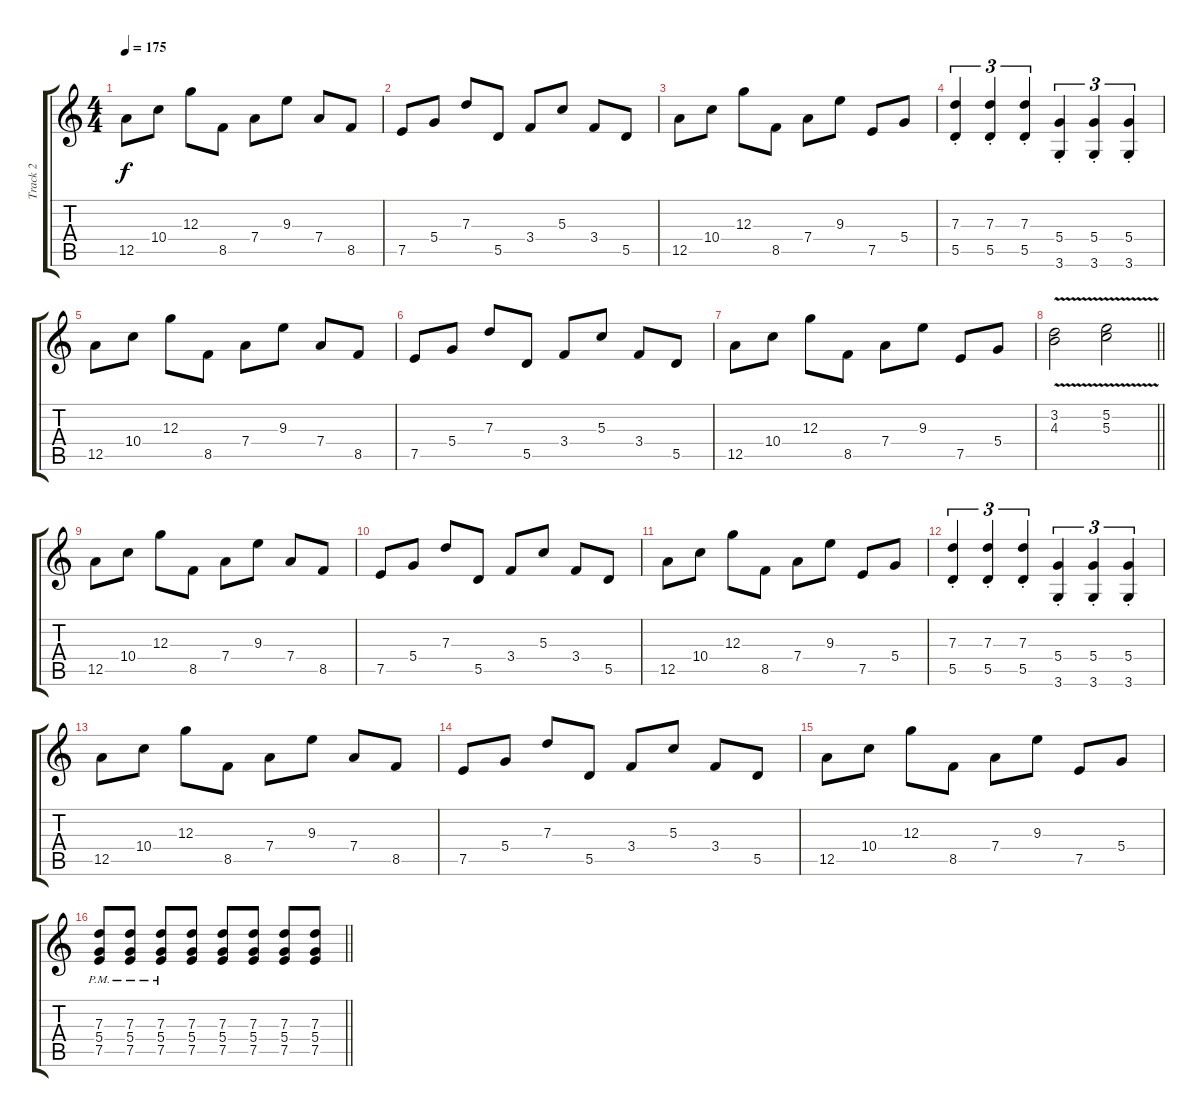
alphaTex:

\track ("Track 2" "Track 2") {instrument overdrivenguitar}
\staff {score tabs}
\tuning (E4 B3 G3 D3 A2 E2) {hide}
\ts (4 4)
\tempo 175
\clef g2
\ks c
12.5.8{dy f} 10.4.8 12.3.8 8.5.8 7.4.8 9.3.8 7.4.8 8.5.8 |
7.5.8 5.4.8 7.3.8 5.5.8 3.4.8 5.3.8 3.4.8 5.5.8 |
12.5.8 10.4.8 12.3.8 8.5.8 7.4.8 9.3.8 7.5.8 5.4.8 |
(7.3{st} 5.5{st}).4{tu (3 2)} (7.3{st} 5.5{st}).4{tu (3 2)} (7.3{st} 5.5{st}).4{tu (3 2)} (5.4{st} 3.6{st}).4{tu (3 2)} (5.4{st} 3.6{st}).4{tu (3 2)} (5.4{st} 3.6{st}).4{tu (3 2)} |
12.5.8 10.4.8 12.3.8 8.5.8 7.4.8 9.3.8 7.4.8 8.5.8 |
7.5.8 5.4.8 7.3.8 5.5.8 3.4.8 5.3.8 3.4.8 5.5.8 |
12.5.8 10.4.8 12.3.8 8.5.8 7.4.8 9.3.8 7.5.8 5.4.8 |
\barLineRight lightlight
(3.2{v} 4.3{v}).2 (5.2{v} 5.3{v}).2 |
12.5.8 10.4.8 12.3.8 8.5.8 7.4.8 9.3.8 7.4.8 8.5.8 |
7.5.8 5.4.8 7.3.8 5.5.8 3.4.8 5.3.8 3.4.8 5.5.8 |
12.5.8 10.4.8 12.3.8 8.5.8 7.4.8 9.3.8 7.5.8 5.4.8 |
(7.3{st} 5.5{st}).4{tu (3 2)} (7.3{st} 5.5{st}).4{tu (3 2)} (7.3{st} 5.5{st}).4{tu (3 2)} (5.4{st} 3.6{st}).4{tu (3 2)} (5.4{st} 3.6{st}).4{tu (3 2)} (5.4{st} 3.6{st}).4{tu (3 2)} |
12.5.8 10.4.8 12.3.8 8.5.8 7.4.8 9.3.8 7.4.8 8.5.8 |
7.5.8 5.4.8 7.3.8 5.5.8 3.4.8 5.3.8 3.4.8 5.5.8 |
12.5.8 10.4.8 12.3.8 8.5.8 7.4.8 9.3.8 7.5.8 5.4.8 |
\barLineRight lightlight
(7.3{pm} 5.4{pm} 7.5{pm}).8 (7.3{pm} 5.4{pm} 7.5{pm}).8 (7.3{pm} 5.4{pm} 7.5{pm}).8 (7.3 5.4 7.5).8 (7.3 5.4 7.5).8 (7.3 5.4 7.5).8 (7.3 5.4 7.5).8 (7.3 5.4 7.5).8
